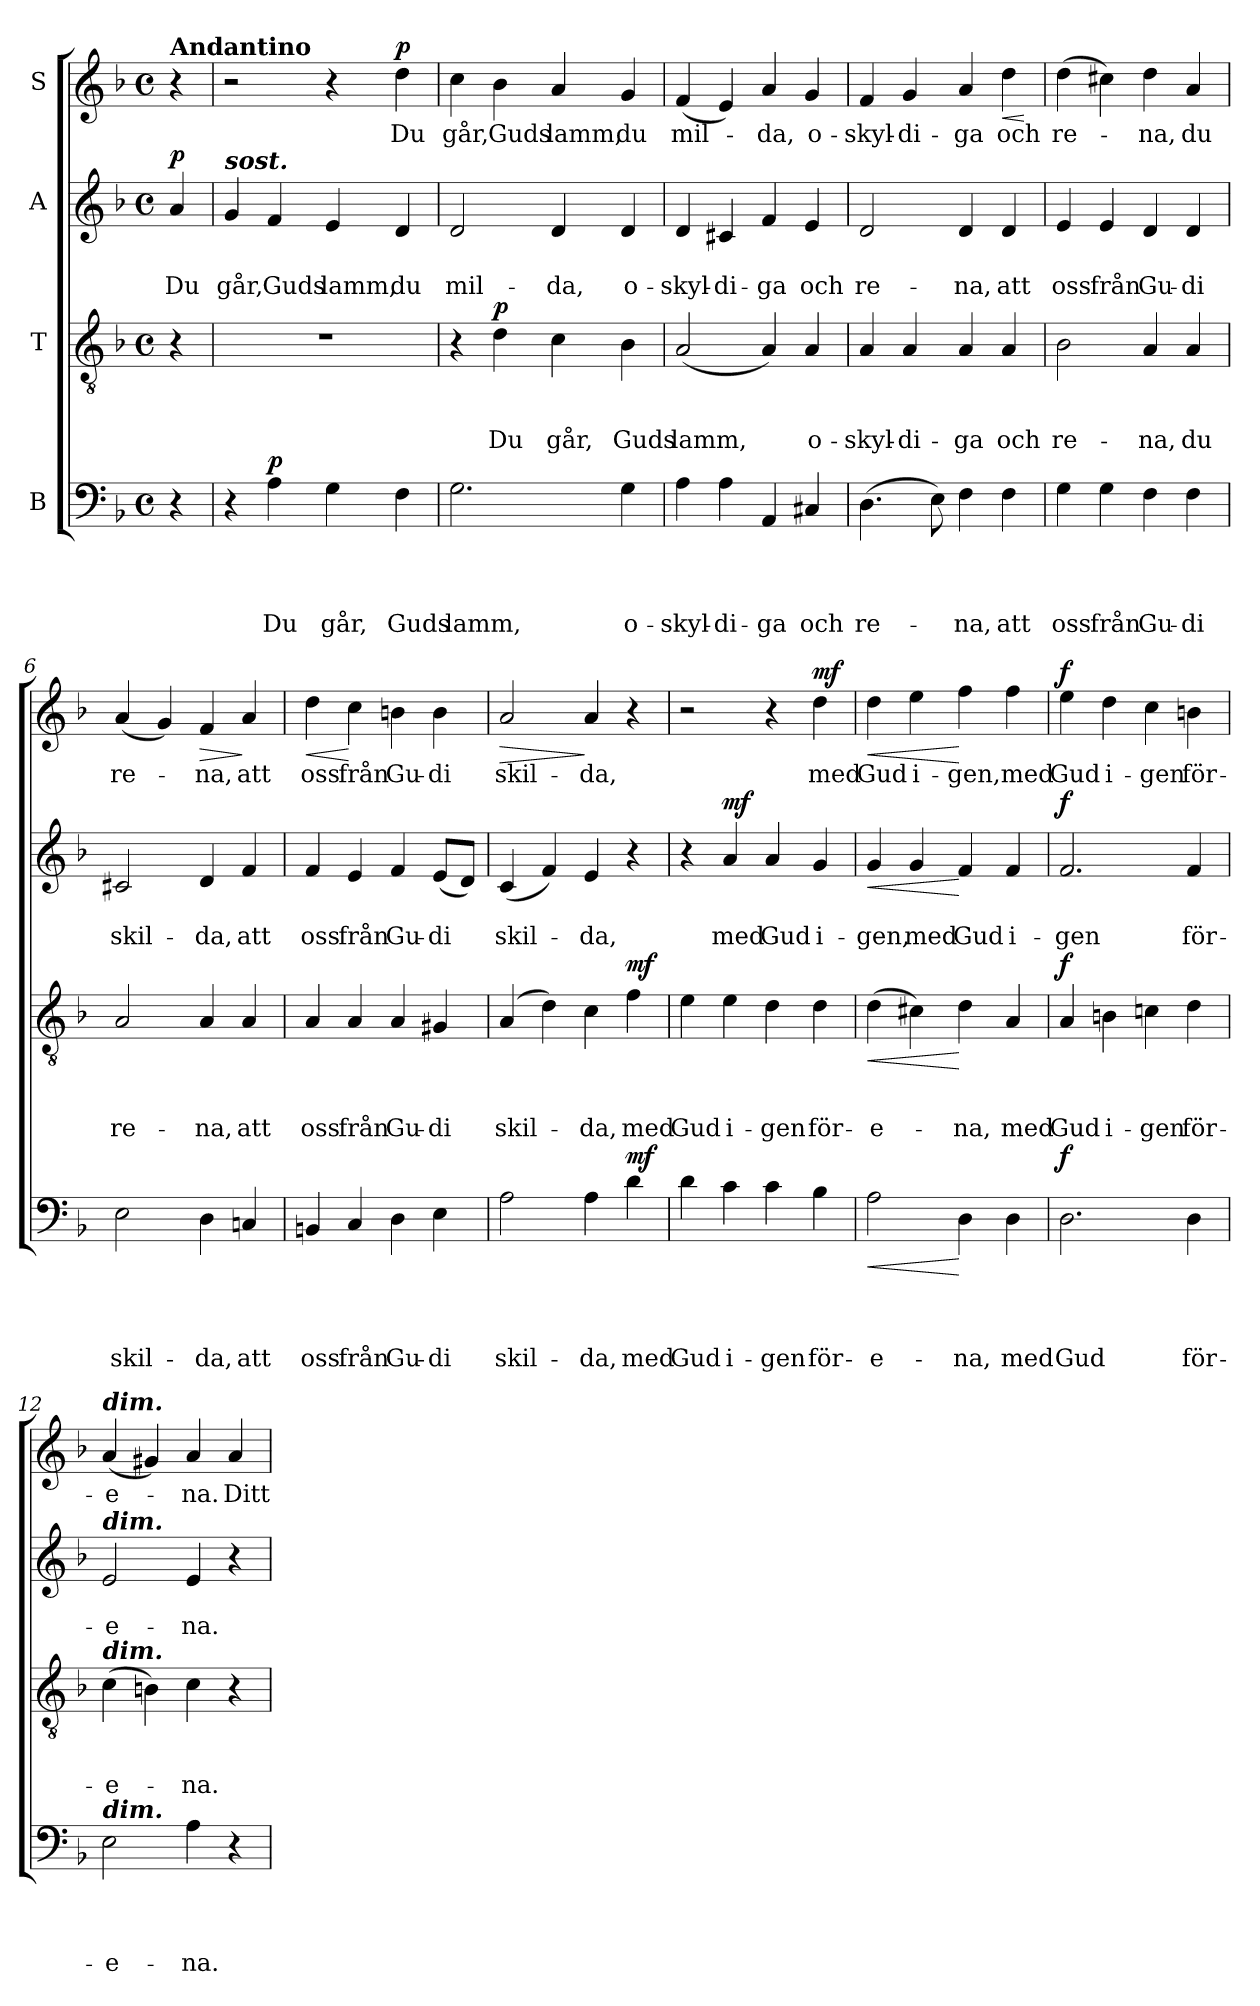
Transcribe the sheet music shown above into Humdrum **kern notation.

**kern	**text	**text	**text	**text	**dynam	**kern	**text	**text	**text	**dynam	**kern	**text	**text	**dynam	**kern	**text	**dynam
*part4	*part4	*part4	*part4	*part4	*part4	*part3	*part3	*part3	*part3	*part3	*part2	*part2	*part2	*part2	*part1	*part1	*part1
*staff4	*staff4	*staff4	*staff4	*staff4	*staff4	*staff3	*staff3	*staff3	*staff3	*staff3	*staff2	*staff2	*staff2	*staff2	*staff1	*staff1	*staff1
*I"B	*	*	*	*	*	*I"T	*	*	*	*	*I"A	*	*	*	*I"S	*	*
*clefF4	*	*	*	*	*	*clefGv2	*	*	*	*	*clefG2	*	*	*	*clefG2	*	*
*k[b-]	*	*	*	*	*	*k[b-]	*	*	*	*	*k[b-]	*	*	*	*k[b-]	*	*
*F:	*	*	*	*	*	*F:	*	*	*	*	*F:	*	*	*	*F:	*	*
*M4/4	*	*	*	*	*	*M4/4	*	*	*	*	*M4/4	*	*	*	*M4/4	*	*
*met(c)	*	*	*	*	*	*met(c)	*	*	*	*	*met(c)	*	*	*	*met(c)	*	*
*MM84	*	*	*	*	*	*MM84	*	*	*	*	*MM84	*	*	*	*MM84	*	*
=	=	=	=	=	=	=	=	=	=	=	=	=	=	=	=	=	=
!	!	!	!	!	!	!	!	!	!	!	!	!	!	!	!LO:TX:a:B:t=Andantino	!	!
!	!	!	!	!	!	!	!	!	!	!	!	!	!LO:LY:b	!LO:DY:a	!	!	!
4r	.	.	.	.	.	4r	.	.	.	.	4a/	.	Du	p	4r	.	.
=1	=1	=1	=1	=1	=1	=1	=1	=1	=1	=1	=1	=1	=1	=1	=1	=1	=1
!	!	!	!	!	!	!	!	!	!	!	!LO:TX:a:Bi:t=sost.	!	!	!	!	!	!
!	!	!	!	!	!	!	!	!	!	!	!	!	!LO:LY:b	!	!	!	!
4r	.	.	.	.	.	1r	.	.	.	.	4g/	.	går,	.	2r	.	.
!	!	!	!	!LO:LY:b	!LO:DY:a	!	!	!	!	!	!	!	!LO:LY:b	!	!	!	!
4A\	.	.	.	Du	p	.	.	.	.	.	4f/	.	Guds	.	.	.	.
!	!	!	!	!LO:LY:b	!	!	!	!	!	!	!	!	!LO:LY:b	!	!	!	!
4G\	.	.	.	går,	.	.	.	.	.	.	4e/	.	lamm,	.	4r	.	.
!	!	!	!	!LO:LY:b	!	!	!	!	!	!	!	!	!LO:LY:b	!	!	!LO:LY:b	!LO:DY:a
4F\	.	.	.	Guds	.	.	.	.	.	.	4d/	.	du	.	4dd\	Du	p
=2	=2	=2	=2	=2	=2	=2	=2	=2	=2	=2	=2	=2	=2	=2	=2	=2	=2
!	!	!	!	!LO:LY:b	!	!	!	!	!	!	!	!	!LO:LY:b	!	!	!LO:LY:b	!
2.G\	.	.	.	lamm,	.	4r	.	.	.	.	2d/	.	mil-	.	4cc\	går,	.
!	!	!	!	!	!	!	!	!	!LO:LY:b	!LO:DY:a	!	!	!	!	!	!LO:LY:b	!
.	.	.	.	.	.	4d\	.	.	Du	p	.	.	.	.	4b-\	Guds	.
!	!	!	!	!	!	!	!	!	!LO:LY:b	!	!	!	!LO:LY:b	!	!	!LO:LY:b	!
.	.	.	.	.	.	4c\	.	.	går,	.	4d/	.	-da,	.	4a/	lamm,	.
!	!	!	!	!LO:LY:b	!	!	!	!	!LO:LY:b	!	!	!	!LO:LY:b	!	!	!LO:LY:b	!
4G\	.	.	.	o-	.	4B-\	.	.	Guds	.	4d/	.	o-	.	4g/	du	.
=3	=3	=3	=3	=3	=3	=3	=3	=3	=3	=3	=3	=3	=3	=3	=3	=3	=3
!	!	!	!	!LO:LY:b	!	!	!	!	!LO:LY:b	!	!	!	!LO:LY:b	!	!	!LO:LY:b	!
4A\	.	.	.	-skyl-	.	(<2A/	.	.	lamm,	.	4d/	.	-skyl-	.	(<4f/	mil-	.
!	!	!	!	!LO:LY:b	!	!	!	!	!	!	!	!	!LO:LY:b	!	!	!	!
4A\	.	.	.	-di-	.	.	.	.	.	.	4c#X/	.	-di-	.	4e/)	.	.
!	!	!	!	!LO:LY:b	!	!	!	!	!	!	!	!	!LO:LY:b	!	!	!LO:LY:b	!
4AA/	.	.	.	-ga	.	4A/)	.	.	.	.	4f/	.	-ga	.	4a/	-da,	.
!	!	!	!	!LO:LY:b	!	!	!	!	!LO:LY:b	!	!	!	!LO:LY:b	!	!	!LO:LY:b	!
4C#X/	.	.	.	och	.	4A/	.	.	o-	.	4e/	.	och	.	4g/	o-	.
=4	=4	=4	=4	=4	=4	=4	=4	=4	=4	=4	=4	=4	=4	=4	=4	=4	=4
!	!	!	!	!LO:LY:b	!	!	!	!	!LO:LY:b	!	!	!	!LO:LY:b	!	!	!LO:LY:b	!
(>4.D\	.	.	.	re-	.	4A/	.	.	-skyl-	.	2d/	.	re-	.	4f/	-skyl-	.
!	!	!	!	!	!	!	!	!	!LO:LY:b	!	!	!	!	!	!	!LO:LY:b	!
.	.	.	.	.	.	4A/	.	.	-di-	.	.	.	.	.	4g/	-di-	.
8E\)	.	.	.	.	.	.	.	.	.	.	.	.	.	.	.	.	.
!	!	!	!	!LO:LY:b	!	!	!	!	!LO:LY:b	!	!	!	!LO:LY:b	!	!	!LO:LY:b	!
4F\	.	.	.	-na,	.	4A/	.	.	-ga	.	4d/	.	-na,	.	4a/	-ga	.
!	!	!	!	!LO:LY:b	!	!	!	!	!LO:LY:b	!	!	!	!LO:LY:b	!	!	!LO:LY:b	!LO:HP:b
4F\	.	.	.	att	.	4A/	.	.	och	.	4d/	.	att	.	4dd\	och	<
.	.	.	.	.	.	.	.	.	.	.	.	.	.	.	.	.	[
=5	=5	=5	=5	=5	=5	=5	=5	=5	=5	=5	=5	=5	=5	=5	=5	=5	=5
!	!	!	!	!LO:LY:b	!	!	!	!	!LO:LY:b	!	!	!	!LO:LY:b	!	!	!LO:LY:b	!
4G\	.	.	.	oss	.	2B-\	.	.	re-	.	4e/	.	oss	.	(>4dd\	re-	.
!	!	!	!	!LO:LY:b	!	!	!	!	!	!	!	!	!LO:LY:b	!	!	!	!
4G\	.	.	.	från	.	.	.	.	.	.	4e/	.	från	.	4cc#X\)	.	.
!	!	!	!	!LO:LY:b	!	!	!	!	!LO:LY:b	!	!	!	!LO:LY:b	!	!	!LO:LY:b	!
4F\	.	.	.	Gu-	.	4A/	.	.	-na,	.	4d/	.	Gu-	.	4dd\	-na,	.
!	!	!	!	!LO:LY:b	!	!	!	!	!LO:LY:b	!	!	!	!LO:LY:b	!	!	!LO:LY:b	!
4F\	.	.	.	-di	.	4A/	.	.	du	.	4d/	.	-di	.	4a/	du	.
=6	=6	=6	=6	=6	=6	=6	=6	=6	=6	=6	=6	=6	=6	=6	=6	=6	=6
!	!	!	!	!LO:LY:b	!	!	!	!	!LO:LY:b	!	!	!	!LO:LY:b	!	!	!LO:LY:b	!
2E\	.	.	.	skil-	.	2A/	.	.	re-	.	2c#X/	.	skil-	.	(<4a/	re-	.
.	.	.	.	.	.	.	.	.	.	.	.	.	.	.	4g/)	.	.
!	!	!	!	!LO:LY:b	!	!	!	!	!LO:LY:b	!	!	!	!LO:LY:b	!	!	!LO:LY:b	!LO:HP:b
4D\	.	.	.	-da,	.	4A/	.	.	-na,	.	4d/	.	-da,	.	4f/	-na,	>
!	!	!	!	!LO:LY:b	!	!	!	!	!LO:LY:b	!	!	!	!LO:LY:b	!	!	!LO:LY:b	!
4Cni/	.	.	.	att	.	4A/	.	.	att	.	4f/	.	att	.	4a/	att	]
!!LO:LB:g=z
=7	=7	=7	=7	=7	=7	=7	=7	=7	=7	=7	=7	=7	=7	=7	=7	=7	=7
!	!	!	!	!LO:LY:b	!	!	!	!	!LO:LY:b	!	!	!	!LO:LY:b	!	!	!LO:LY:b	!LO:HP:b
4BBn/	.	.	.	oss	.	4A/	.	.	oss	.	4f/	.	oss	.	4dd\	oss	<
!	!	!	!	!LO:LY:b	!	!	!	!	!LO:LY:b	!	!	!	!LO:LY:b	!	!	!LO:LY:b	!
4C/	.	.	.	från	.	4A/	.	.	från	.	4e/	.	från	.	4cc\	från	[
!	!	!	!	!LO:LY:b	!	!	!	!	!LO:LY:b	!	!	!	!LO:LY:b	!	!	!LO:LY:b	!
4D\	.	.	.	Gu-	.	4A/	.	.	Gu-	.	4f/	.	Gu-	.	4bn\	Gu-	.
!	!	!	!	!LO:LY:b	!	!	!	!	!LO:LY:b	!	!	!	!LO:LY:b	!	!	!LO:LY:b	!
4E\	.	.	.	-di	.	4G#X/	.	.	-di	.	(<8e/L	.	-di	.	4b\	-di	.
.	.	.	.	.	.	.	.	.	.	.	8d/J)	.	.	.	.	.	.
=8	=8	=8	=8	=8	=8	=8	=8	=8	=8	=8	=8	=8	=8	=8	=8	=8	=8
!	!	!	!	!LO:LY:b	!	!	!	!	!LO:LY:b	!	!	!	!LO:LY:b	!	!	!LO:LY:b	!LO:HP:b
2A\	.	.	.	skil-	.	(>4A/	.	.	skil-	.	(<4c/	.	skil-	.	2a/	skil-	>
.	.	.	.	.	.	4d\)	.	.	.	.	4f/)	.	.	.	.	.	.
!	!	!	!	!LO:LY:b	!	!	!	!	!LO:LY:b	!	!	!	!LO:LY:b	!	!	!LO:LY:b	!
4A\	.	.	.	-da,	.	4c\	.	.	-da,	.	4e/	.	-da,	.	4a/	-da,	]
!	!	!	!	!LO:LY:b	!LO:DY:a	!	!	!	!LO:LY:b	!LO:DY:a	!	!	!	!	!	!	!
4d\	.	.	.	med	mf	4f\	.	.	med	mf	4r	.	.	.	4r	.	.
=9	=9	=9	=9	=9	=9	=9	=9	=9	=9	=9	=9	=9	=9	=9	=9	=9	=9
!	!	!	!	!LO:LY:b	!	!	!	!	!LO:LY:b	!	!	!	!	!	!	!	!
4d\	.	.	.	Gud	.	4e\	.	.	Gud	.	4r	.	.	.	2r	.	.
!	!	!	!	!LO:LY:b	!	!	!	!	!LO:LY:b	!	!	!	!LO:LY:b	!LO:DY:a	!	!	!
4c\	.	.	.	i-	.	4e\	.	.	i-	.	4a/	.	med	mf	.	.	.
!	!	!	!	!LO:LY:b	!	!	!	!	!LO:LY:b	!	!	!	!LO:LY:b	!	!	!	!
4c\	.	.	.	-gen	.	4d\	.	.	-gen	.	4a/	.	Gud	.	4r	.	.
!	!	!	!	!LO:LY:b	!	!	!	!	!LO:LY:b	!	!	!	!LO:LY:b	!	!	!LO:LY:b	!LO:DY:a
4B-\	.	.	.	för-	.	4d\	.	.	för-	.	4g/	.	i-	.	4dd\	med	mf
=10	=10	=10	=10	=10	=10	=10	=10	=10	=10	=10	=10	=10	=10	=10	=10	=10	=10
!	!	!	!	!LO:LY:b	!LO:HP:b	!	!	!	!LO:LY:b	!LO:HP:b	!	!	!LO:LY:b	!LO:HP:b	!	!LO:LY:b	!LO:HP:b
2A\	.	.	.	-e-	<	(>4d\	.	.	-e-	<	4g/	.	-gen,	<	4dd\	Gud	<
!	!	!	!	!	!	!	!	!	!	!	!	!	!LO:LY:b	!	!	!LO:LY:b	!
.	.	.	.	.	.	4c#X\)	.	.	.	.	4g/	.	med	.	4ee\	i-	.
!	!	!	!	!LO:LY:b	!	!	!	!	!LO:LY:b	!	!	!	!LO:LY:b	!	!	!LO:LY:b	!
4D\	.	.	.	-na,	[	4d\	.	.	-na,	[	4f/	.	Gud	[	4ff\	-gen,	[
!	!	!	!	!LO:LY:b	!	!	!	!	!LO:LY:b	!	!	!	!LO:LY:b	!	!	!LO:LY:b	!
4D\	.	.	.	med	.	4A/	.	.	med	.	4f/	.	i-	.	4ff\	med	.
=11	=11	=11	=11	=11	=11	=11	=11	=11	=11	=11	=11	=11	=11	=11	=11	=11	=11
!	!	!	!	!LO:LY:b	!LO:DY:a	!	!	!	!LO:LY:b	!LO:DY:a	!	!	!LO:LY:b	!LO:DY:a	!	!LO:LY:b	!LO:DY:a
2.D\	.	.	.	Gud	f	4A/	.	.	Gud	f	2.f/	.	-gen	f	4ee\	Gud	f
!	!	!	!	!	!	!	!	!	!LO:LY:b	!	!	!	!	!	!	!LO:LY:b	!
.	.	.	.	.	.	4Bn\	.	.	i-	.	.	.	.	.	4dd\	i-	.
!	!	!	!	!	!	!	!	!	!LO:LY:b	!	!	!	!	!	!	!LO:LY:b	!
.	.	.	.	.	.	4cni\	.	.	-gen	.	.	.	.	.	4cc\	-gen	.
!	!	!	!	!LO:LY:b	!	!	!	!	!LO:LY:b	!	!	!	!LO:LY:b	!	!	!LO:LY:b	!
4D\	.	.	.	för-	.	4d\	.	.	för-	.	4f/	.	för-	.	4bn\	för-	.
=12	=12	=12	=12	=12	=12	=12	=12	=12	=12	=12	=12	=12	=12	=12	=12	=12	=12
!	!	!	!	!	!	!	!	!	!	!	!	!	!	!	!LO:TX:a:Bi:t=dim.	!	!
!	!	!	!	!	!	!	!	!	!	!	!LO:TX:a:Bi:t=dim.	!	!	!	!	!	!
!	!	!	!	!	!	!LO:TX:a:Bi:t=dim.	!	!	!	!	!	!	!	!	!	!	!
!LO:TX:a:Bi:t=dim.	!	!	!	!	!	!	!	!	!	!	!	!	!	!	!	!	!
!	!	!	!	!LO:LY:b	!	!	!	!	!LO:LY:b	!	!	!	!LO:LY:b	!	!	!LO:LY:b	!
2E\	.	.	.	-e-	.	(>4c\	.	.	-e-	.	2e/	.	-e-	.	(<4a/	-e-	.
.	.	.	.	.	.	4Bn\)	.	.	.	.	.	.	.	.	4g#X/)	.	.
!	!	!	!	!LO:LY:b	!	!	!	!	!LO:LY:b	!	!	!	!LO:LY:b	!	!	!LO:LY:b	!
4A\	.	.	.	-na.	.	4c\	.	.	-na.	.	4e/	.	-na.	.	4a/	-na.	.
!	!	!	!	!	!	!	!	!	!	!	!	!	!	!	!	!LO:LY:b	!
4r	.	.	.	.	.	4r	.	.	.	.	4r	.	.	.	4a/	Ditt	.
=	=	=	=	=	=	=	=	=	=	=	=	=	=	=	=	=	=
*-	*-	*-	*-	*-	*-	*-	*-	*-	*-	*-	*-	*-	*-	*-	*-	*-	*-
